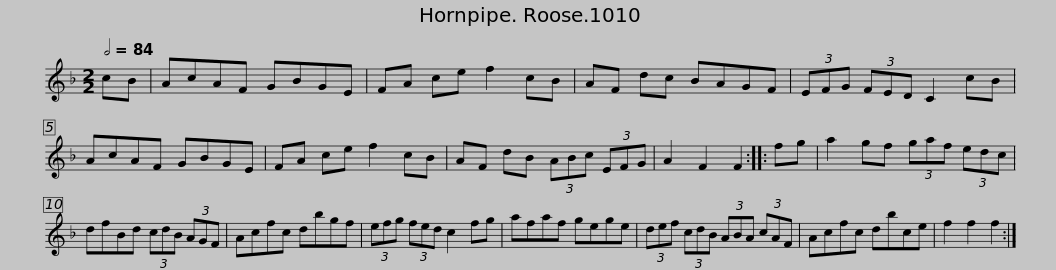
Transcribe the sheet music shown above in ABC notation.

X:1
L:1/8
Q:1/2=84
M:2/2
I:linebreak $
K:F
V:1 treble
V:1
 cB | AcAF GBGE | FA ce f2 cB | AF dc BAGF | (3EFG (3FED C2 cB | %5
 AcAF GBGE |$ FA ce f2 cB | AF dB (3ABc (3EFG | A2 F2 F2 :: fg | %10
 a2 gf (3gaf (3edc | dfBd (3cdB (3AGF |$ Acfc dbgf | (3efg (3fed c2 fg | afaf gege | %15
 (3def (3cdB (3ABA (3cAF | Acfc dbce |$ f2 f2 f2 :| %18
